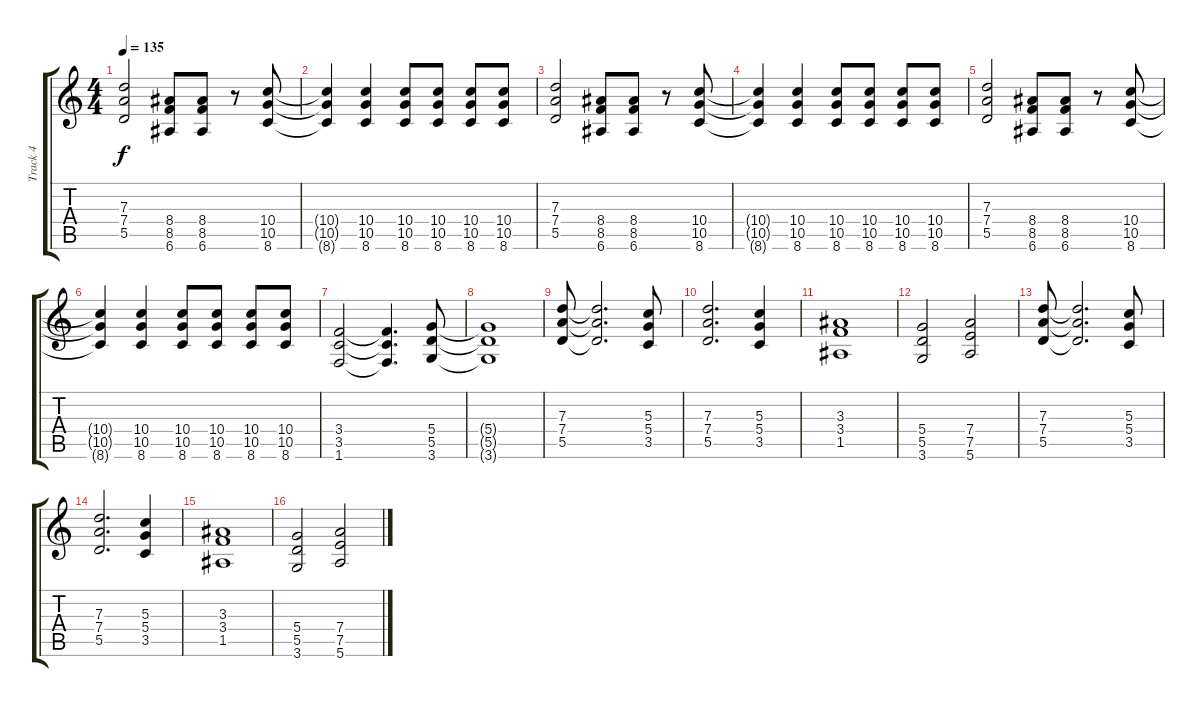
\track ("Track 4" "Track 4") {instrument overdrivenguitar}
\staff {score tabs}
\tuning (E4 B3 G3 D3 A2 E2) {hide}
\ts (4 4)
\tempo 135
\clef g2
\ks c
(7.3 7.4 5.5).2{dy f} (8.4 8.5 6.6).8 (8.4 8.5 6.6).8 r.8 (10.4 10.5 8.6).8 |
(10.4{t} 10.5{t} 8.6{t}).4 (10.4 10.5 8.6).4 (10.4 10.5 8.6).8 (10.4 10.5 8.6).8 (10.4 10.5 8.6).8 (10.4 10.5 8.6).8 |
(7.3 7.4 5.5).2 (8.4 8.5 6.6).8 (8.4 8.5 6.6).8 r.8 (10.4 10.5 8.6).8 |
(10.4{t} 10.5{t} 8.6{t}).4 (10.4 10.5 8.6).4 (10.4 10.5 8.6).8 (10.4 10.5 8.6).8 (10.4 10.5 8.6).8 (10.4 10.5 8.6).8 |
(7.3 7.4 5.5).2 (8.4 8.5 6.6).8 (8.4 8.5 6.6).8 r.8 (10.4 10.5 8.6).8 |
(10.4{t} 10.5{t} 8.6{t}).4 (10.4 10.5 8.6).4 (10.4 10.5 8.6).8 (10.4 10.5 8.6).8 (10.4 10.5 8.6).8 (10.4 10.5 8.6).8 |
(3.4 3.5 1.6).2 (3.4{t} 3.5{t} 1.6{t}).4{d} (5.4 5.5 3.6).8 |
(5.4{t} 5.5{t} 3.6{t}).1 |
(7.3 7.4 5.5).8 (7.3{t} 7.4{t} 5.5{t}).2{d} (5.3 5.4 3.5).8 |
(7.3 7.4 5.5).2{d} (5.3 5.4 3.5).4 |
(3.3 3.4 1.5).1 |
(5.4 5.5 3.6).2 (7.4 7.5 5.6).2 |
(7.3 7.4 5.5).8 (7.3{t} 7.4{t} 5.5{t}).2{d} (5.3 5.4 3.5).8 |
(7.3 7.4 5.5).2{d} (5.3 5.4 3.5).4 |
(3.3 3.4 1.5).1 |
(5.4 5.5 3.6).2 (7.4 7.5 5.6).2
